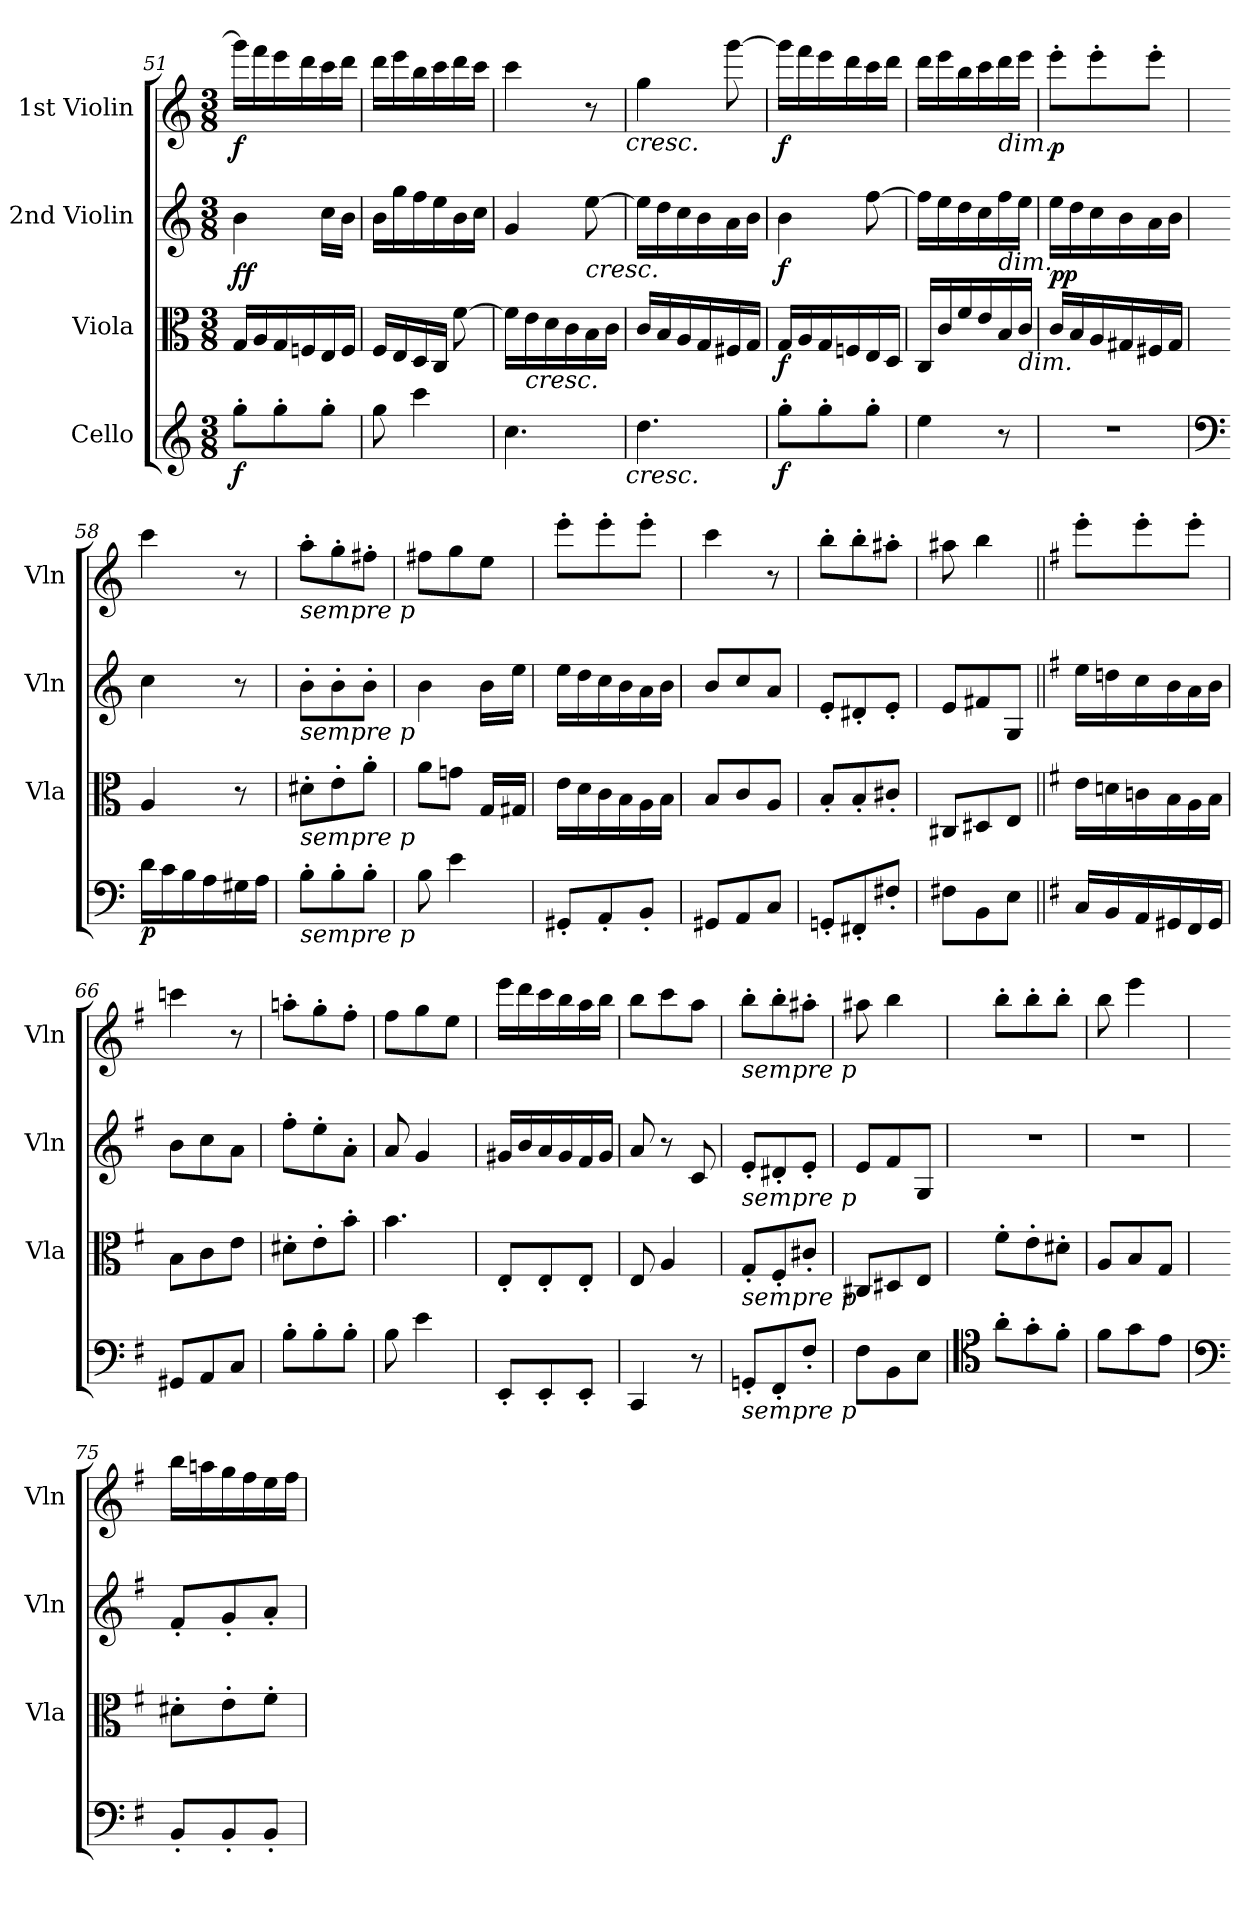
**kern	**dynam	**kern	**dynam	**kern	**dynam	**kern	**dynam
*part4	*part4	*part3	*part3	*part2	*part2	*part1	*part1
*staff4	*staff4	*staff3	*staff3	*staff2	*staff2	*staff1	*staff1
*I"Cello	*	*I"Viola	*	*I"2nd Violin	*	*I"1st Violin	*
*	*	*I'Vla	*	*I'Vln	*	*I'Vln	*
!!LO:LB:g=z
*clefG2	*	*clefC3	*	*clefG2	*	*clefG2	*
*k[]	*	*k[]	*	*k[]	*	*k[]	*
*C:	*	*C:	*	*C:	*	*C:	*
*M3/8	*	*M3/8	*	*M3/8	*	*M3/8	*
=51	=51	=51	=51	=51	=51	=51	=51
!	!LO:DY:b	!	!LO:DY:a	!	!	!	!
!	!	!	!LO:DY:n=1:b	!	!	!	!LO:DY:b
8gg'\L	f	16G/LL	f f	4b\	.	16ggg\LL]	f
.	.	16A/	.	.	.	16fff\	.
8gg'\	.	16G/	.	.	.	16eee\	.
.	.	16Fn/	.	.	.	16ddd\	.
8gg'\J	.	16E/	.	16cc\LL	.	16ccc\	.
.	.	16F/JJ	.	16b\JJ	.	16ddd\JJ	.
!!LO:LB:g=z
=52	=52	=52	=52	=52	=52	=52	=52
8gg\	.	16F/LL	.	16b\LL	.	16ddd\LL	.
.	.	16E/	.	16gg\	.	16eee\	.
4ccc\	.	16D/	.	16ff\	.	16bb\	.
.	.	16C/JJ	.	16ee\	.	16ccc\	.
.	.	[8f\	.	16b\	.	16ddd\	.
.	.	.	.	16cc\JJ	.	16ccc\JJ	.
=53	=53	=53	=53	=53	=53	=53	=53
4.cc\	.	16f\LL]	.	4g/	.	4ccc\	.
!	!	!LO:TX:b:i:t=cresc.	!	!	!	!	!
.	.	16e\	.	.	.	.	.
.	.	16d\	.	.	.	.	.
.	.	16c\	.	.	.	.	.
!	!	!	!	!LO:TX:b:i:t=cresc.	!	!	!
.	.	16B\	.	[8ee\	.	8r	.
.	.	16c\JJ	.	.	.	.	.
!	!	!	!	!	!	!LO:TX:b:i:t=cresc.	!
!LO:TX:b:i:t=cresc.	!	!	!	!	!	!	!
=54	=54	=54	=54	=54	=54	=54	=54
4.dd\	.	16c/LL	.	16ee\LL]	.	4gg\	.
.	.	16B/	.	16dd\	.	.	.
.	.	16A/	.	16cc\	.	.	.
.	.	16G/	.	16b\	.	.	.
.	.	16F#X/	.	16a\	.	[8ggg\	.
.	.	16G/JJ	.	16b\JJ	.	.	.
=55	=55	=55	=55	=55	=55	=55	=55
!	!LO:DY:b	!	!LO:DY:b	!	!LO:DY:b	!	!LO:DY:b
8gg'\L	f	16G/LL	f	4b\	f	16ggg\LL]	f
.	.	16A/	.	.	.	16fff\	.
8gg'\	.	16G/	.	.	.	16eee\	.
.	.	16Fn/	.	.	.	16ddd\	.
8gg'\J	.	16E/	.	[8ff\	.	16ccc\	.
.	.	16D/JJ	.	.	.	16ddd\JJ	.
=56	=56	=56	=56	=56	=56	=56	=56
4ee\	.	16C/LL	.	16ff\LL]	.	16ddd\LL	.
.	.	16c/	.	16ee\	.	16eee\	.
.	.	16f/	.	16dd\	.	16bb\	.
.	.	16e/	.	16cc\	.	16ccc\	.
!	!	!	!	!	!	!LO:TX:b:i:t=dim.	!
!	!	!	!	!LO:TX:b:i:t=dim.	!	!	!
8r	.	16B/	.	16ff\	.	16ddd\	.
!	!	!LO:TX:b:i:t=dim.	!	!	!	!	!
.	.	16c/JJ	.	16ee\JJ	.	16eee\JJ	.
=57	=57	=57	=57	=57	=57	=57	=57
!	!	!	!LO:DY:b	!	!	!	!
!	!	!	!LO:DY:n=1:a	!	!	!	!LO:DY:b
4.r	.	16c/LL	p p	16ee\LL	.	8eee'\L	p
.	.	16B/	.	16dd\	.	.	.
.	.	16A/	.	16cc\	.	8eee'\	.
.	.	16G#X/	.	16b\	.	.	.
.	.	16F#X/	.	16a\	.	8eee'\J	.
.	.	16G#/JJ	.	16b\JJ	.	.	.
!!LO:PB:g=z
=58	=58	=58	=58	=58	=58	=58	=58
*clefF4	*	*	*	*	*	*	*
!	!LO:DY:b	!	!	!	!	!	!
16d\LL	p	4A/	.	4cc\	.	4ccc\	.
16c\	.	.	.	.	.	.	.
16B\	.	.	.	.	.	.	.
16A\	.	.	.	.	.	.	.
16G#X\	.	8r	.	8r	.	8r	.
16A\JJ	.	.	.	.	.	.	.
=59	=59	=59	=59	=59	=59	=59	=59
!	!	!	!	!	!	!LO:TX:b:i:t=sempre p	!
!	!	!	!	!LO:TX:b:i:t=sempre p	!	!	!
!	!	!LO:TX:b:i:t=sempre p	!	!	!	!	!
!LO:TX:b:i:t=sempre p	!	!	!	!	!	!	!
8B'\L	.	8d#X'\L	.	8b'\L	.	8aa'\L	.
8B'\	.	8e'\	.	8b'\	.	8gg'\	.
8B'\J	.	8a'\J	.	8b'\J	.	8ff#X'\J	.
!!LO:PB:g=z
=60	=60	=60	=60	=60	=60	=60	=60
8B\	.	8a\L	.	4b\	.	8ff#X\L	.
4e\	.	8gn\J	.	.	.	8gg\	.
.	.	16G/LL	.	16b\LL	.	8ee\J	.
.	.	16G#X/JJ	.	16ee\JJ	.	.	.
=61	=61	=61	=61	=61	=61	=61	=61
8GG#X'/L	.	16e\LL	.	16ee\LL	.	8eee'\L	.
.	.	16d\	.	16dd\	.	.	.
8AA'/	.	16c\	.	16cc\	.	8eee'\	.
.	.	16B\	.	16b\	.	.	.
8BB'/J	.	16A\	.	16a\	.	8eee'\J	.
.	.	16B\JJ	.	16b\JJ	.	.	.
=62	=62	=62	=62	=62	=62	=62	=62
8GG#X/L	.	8B/L	.	8b/L	.	4ccc\	.
8AA/	.	8c/	.	8cc/	.	.	.
8C/J	.	8A/J	.	8a/J	.	8r	.
=63	=63	=63	=63	=63	=63	=63	=63
8GGn'/L	.	8B'/L	.	8e'/L	.	8bb'\L	.
8FF#X'/	.	8B'/	.	8d#X'/	.	8bb'\	.
8F#X'/J	.	8c#X'/J	.	8e'/J	.	8aa#X'\J	.
=64	=64	=64	=64	=64	=64	=64	=64
8F#X\L	.	8C#X/L	.	8e/L	.	8aa#X\	.
8BB\	.	8D#X/	.	8f#X/	.	4bb\	.
8E\J	.	8E/J	.	8G/J	.	.	.
=65||	=65||	=65||	=65||	=65||	=65||	=65||	=65||
*k[f#]	*	*k[f#]	*	*k[f#]	*	*k[f#]	*
*G:	*	*G:	*	*G:	*	*G:	*
16C/LL	.	16e\LL	.	16ee\LL	.	8eee'\L	.
16BB/	.	16dn\	.	16ddn\	.	.	.
16AA/	.	16cn\	.	16cc\	.	8eee'\	.
16GG#X/	.	16B\	.	16b\	.	.	.
16FF#/	.	16A\	.	16a\	.	8eee'\J	.
16GG#/JJ	.	16B\JJ	.	16b\JJ	.	.	.
=66	=66	=66	=66	=66	=66	=66	=66
8GG#X/L	.	8B\L	.	8b\L	.	4cccn\	.
8AA/	.	8c\	.	8cc\	.	.	.
8C/J	.	8e\J	.	8a\J	.	8r	.
=67	=67	=67	=67	=67	=67	=67	=67
8B'\L	.	8d#X'\L	.	8ff#'\L	.	8aan'\L	.
8B'\	.	8e'\	.	8ee'\	.	8gg'\	.
8B'\J	.	8b'\J	.	8a'\J	.	8ff#'\J	.
=68	=68	=68	=68	=68	=68	=68	=68
8B\	.	4.b\	.	8a/	.	8ff#\L	.
4e\	.	.	.	4g/	.	8gg\	.
.	.	.	.	.	.	8ee\J	.
!!LO:LB:g=z
=69	=69	=69	=69	=69	=69	=69	=69
8EE'/L	.	8E'/L	.	16g#X/LL	.	16eee\LL	.
.	.	.	.	16b/	.	16ddd\	.
8EE'/	.	8E'/	.	16a/	.	16ccc\	.
.	.	.	.	16g#/	.	16bb\	.
8EE'/J	.	8E'/J	.	16f#/	.	16aa\	.
.	.	.	.	16g#/JJ	.	16bb\JJ	.
=70	=70	=70	=70	=70	=70	=70	=70
4CC/	.	8E/	.	8a/	.	8bb\L	.
.	.	4A/	.	8r	.	8ccc\	.
8r	.	.	.	8c/	.	8aa\J	.
=71	=71	=71	=71	=71	=71	=71	=71
!	!	!	!	!	!	!LO:TX:b:i:t=sempre p	!
!	!	!	!	!LO:TX:b:i:t=sempre p	!	!	!
!	!	!LO:TX:b:i:t=sempre p	!	!	!	!	!
!LO:TX:b:i:t=sempre p	!	!	!	!	!	!	!
8GGn'/L	.	8G'/L	.	8e'/L	.	8bb'\L	.
8FF#'/	.	8F#'/	.	8d#X'/	.	8bb'\	.
8F#'/J	.	8c#X'/J	.	8e'/J	.	8aa#X'\J	.
=72	=72	=72	=72	=72	=72	=72	=72
8F#\L	.	8C#X/L	.	8e/L	.	8aa#X\	.
8BB\	.	8D#X/	.	8f#/	.	4bb\	.
8E\J	.	8E/J	.	8G/J	.	.	.
=73	=73	=73	=73	=73	=73	=73	=73
*clefC4	*	*	*	*	*	*	*
8a'\L	.	8f#'\L	.	4.r	.	8bb'\L	.
8g'\	.	8e'\	.	.	.	8bb'\	.
8f#'\J	.	8d#X'\J	.	.	.	8bb'\J	.
=74	=74	=74	=74	=74	=74	=74	=74
8f#\L	.	8A/L	.	4.r	.	8bb\	.
8g\	.	8B/	.	.	.	4eee\	.
8e\J	.	8G/J	.	.	.	.	.
=75	=75	=75	=75	=75	=75	=75	=75
*clefF4	*	*	*	*	*	*	*
8BB'/L	.	8d#X'\L	.	8f#'/L	.	16bb\LL	.
.	.	.	.	.	.	16aan\	.
8BB'/	.	8e'\	.	8g'/	.	16gg\	.
.	.	.	.	.	.	16ff#\	.
8BB'/J	.	8f#'\J	.	8a'/J	.	16ee\	.
.	.	.	.	.	.	16ff#\JJ	.
=	=	=	=	=	=	=	=
*-	*-	*-	*-	*-	*-	*-	*-
